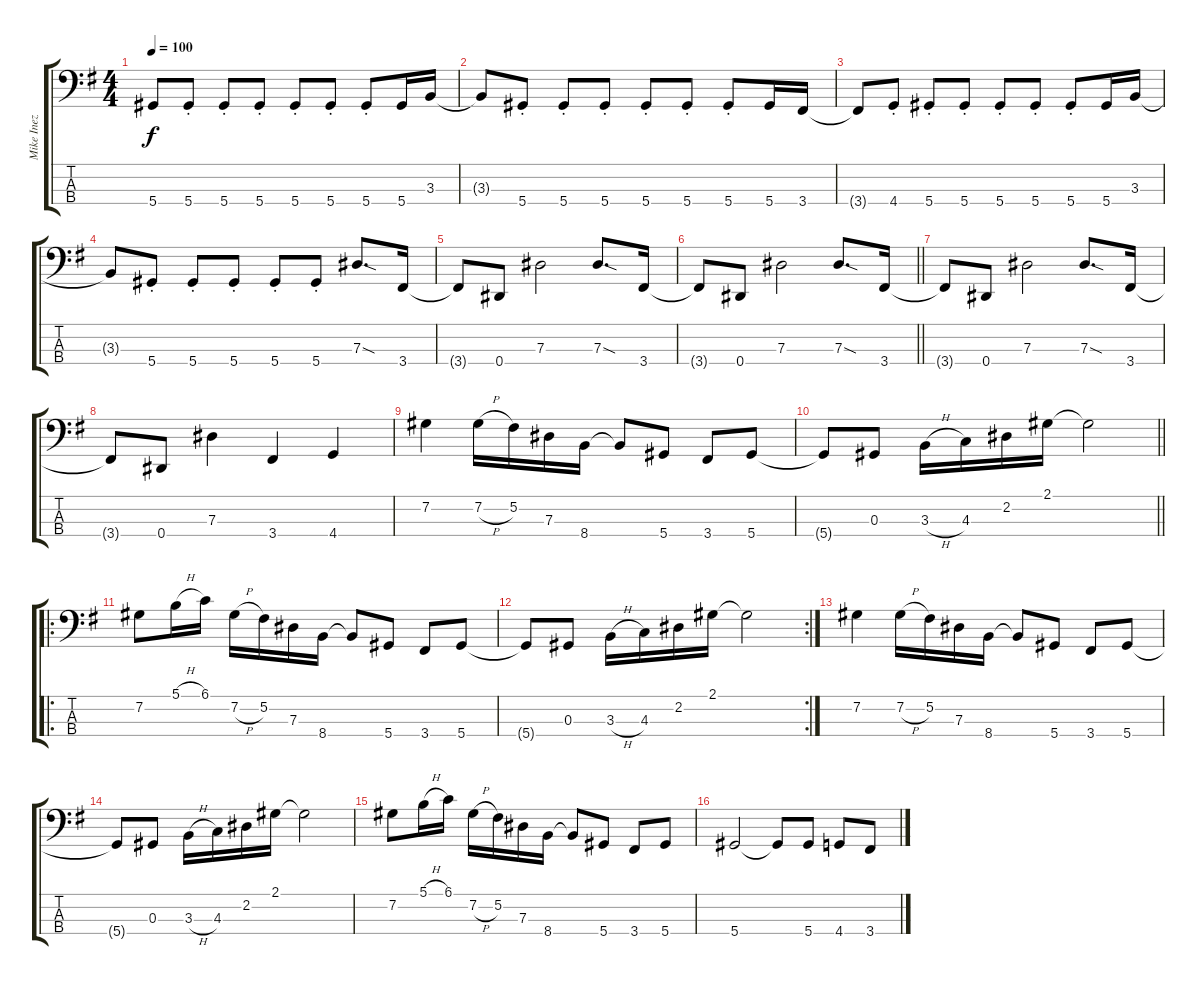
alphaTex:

\track ("Mike Inez" "Mike Inez") {instrument electricbasspick}
\staff {score tabs}
\tuning (Gb2 Db2 Ab1 Eb1) {hide}
\ts (4 4)
\tempo 100
\clef f4
\ks g
5.4{t}.8{dy f} 5.4{st}.8 5.4{st}.8 5.4{st}.8 5.4{st}.8 5.4{st}.8 5.4{st}.8 5.4.16 3.3.16 |
3.3{t}.8 5.4{st}.8 5.4{st}.8 5.4{st}.8 5.4{st}.8 5.4{st}.8 5.4{st}.8 5.4.16 3.4.16 |
3.4{t}.8 4.4{st}.8 5.4{st}.8 5.4{st}.8 5.4{st}.8 5.4{st}.8 5.4{st}.8 5.4.16 3.3.16 |
3.3{t}.8 5.4{st}.8 5.4{st}.8 5.4{st}.8 5.4{st}.8 5.4{st}.8 7.3{sod}.8{d} 3.4.16 |
3.4{t}.8 0.4.8 7.3.2 7.3{sod}.8{d} 3.4.16 |
\barLineRight lightlight
3.4{t}.8 0.4.8 7.3.2 7.3{sod}.8{d} 3.4.16 |
3.4{t}.8 0.4.8 7.3.2 7.3{sod}.8{d} 3.4.16 |
3.4{t}.8 0.4.8 7.3.4 3.4.4 4.4.4 |
7.2.4 7.2{h}.16 5.2.16 7.3.16 8.4.16 8.4{t}.8 5.4.8 3.4.8 5.4.8 |
\barLineRight lightlight
5.4{t}.8 0.3.8 3.3{h}.16 4.3.16 2.2.16 2.1.16 2.1{t}.2 |
\ro
7.2.8 5.1{h}.16 6.1.16 7.2{h}.16 5.2.16 7.3.16 8.4.16 8.4{t}.8 5.4.8 3.4.8 5.4.8 |
\rc 2
5.4{t}.8 0.3.8 3.3{h}.16 4.3.16 2.2.16 2.1.16 2.1{t}.2 |
7.2.4 7.2{h}.16 5.2.16 7.3.16 8.4.16 8.4{t}.8 5.4.8 3.4.8 5.4.8 |
5.4{t}.8 0.3.8 3.3{h}.16 4.3.16 2.2.16 2.1.16 2.1{t}.2 |
7.2.8 5.1{h}.16 6.1.16 7.2{h}.16 5.2.16 7.3.16 8.4.16 8.4{t}.8 5.4.8 3.4.8 5.4.8 |
5.4.2 5.4{t}.8 5.4.8 4.4.8 3.4.8
